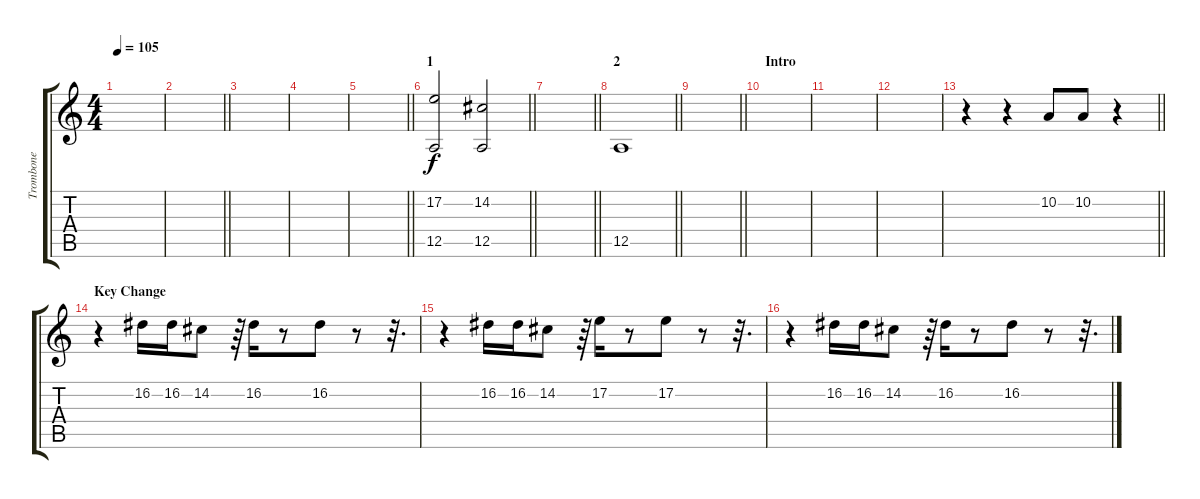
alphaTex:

\track ("Trombone" "Trombone") {instrument trombone}
\staff {score tabs}
\tuning (E4 B3 G3 D3 A2 E2) {hide}
\ts (4 4)
\tempo 105
\clef g2
\ks c
|
\barLineRight lightlight
|
|
|
\barLineRight lightlight
|
\section ("" "1")
\barLineRight lightlight
(17.2 12.5).2 (14.2 12.5).2 |
\barLineRight lightlight
|
\section ("" "2")
\barLineRight lightlight
12.5.1 |
\barLineRight lightlight
|
\section ("" "Intro")
|
|
|
\barLineRight lightlight
r.4 r.4 10.2.8 10.2.8 r.4 |
\section ("" "Key Change")
r.4 16.2.16 16.2.16 14.2.8 r.64 16.2.16 r.8 16.2.8 r.8 r.32{d} |
r.4 16.2.16 16.2.16 14.2.8 r.64 17.2.16 r.8 17.2.8 r.8 r.32{d} |
r.4 16.2.16 16.2.16 14.2.8 r.64 16.2.16 r.8 16.2.8 r.8 r.32{d}
